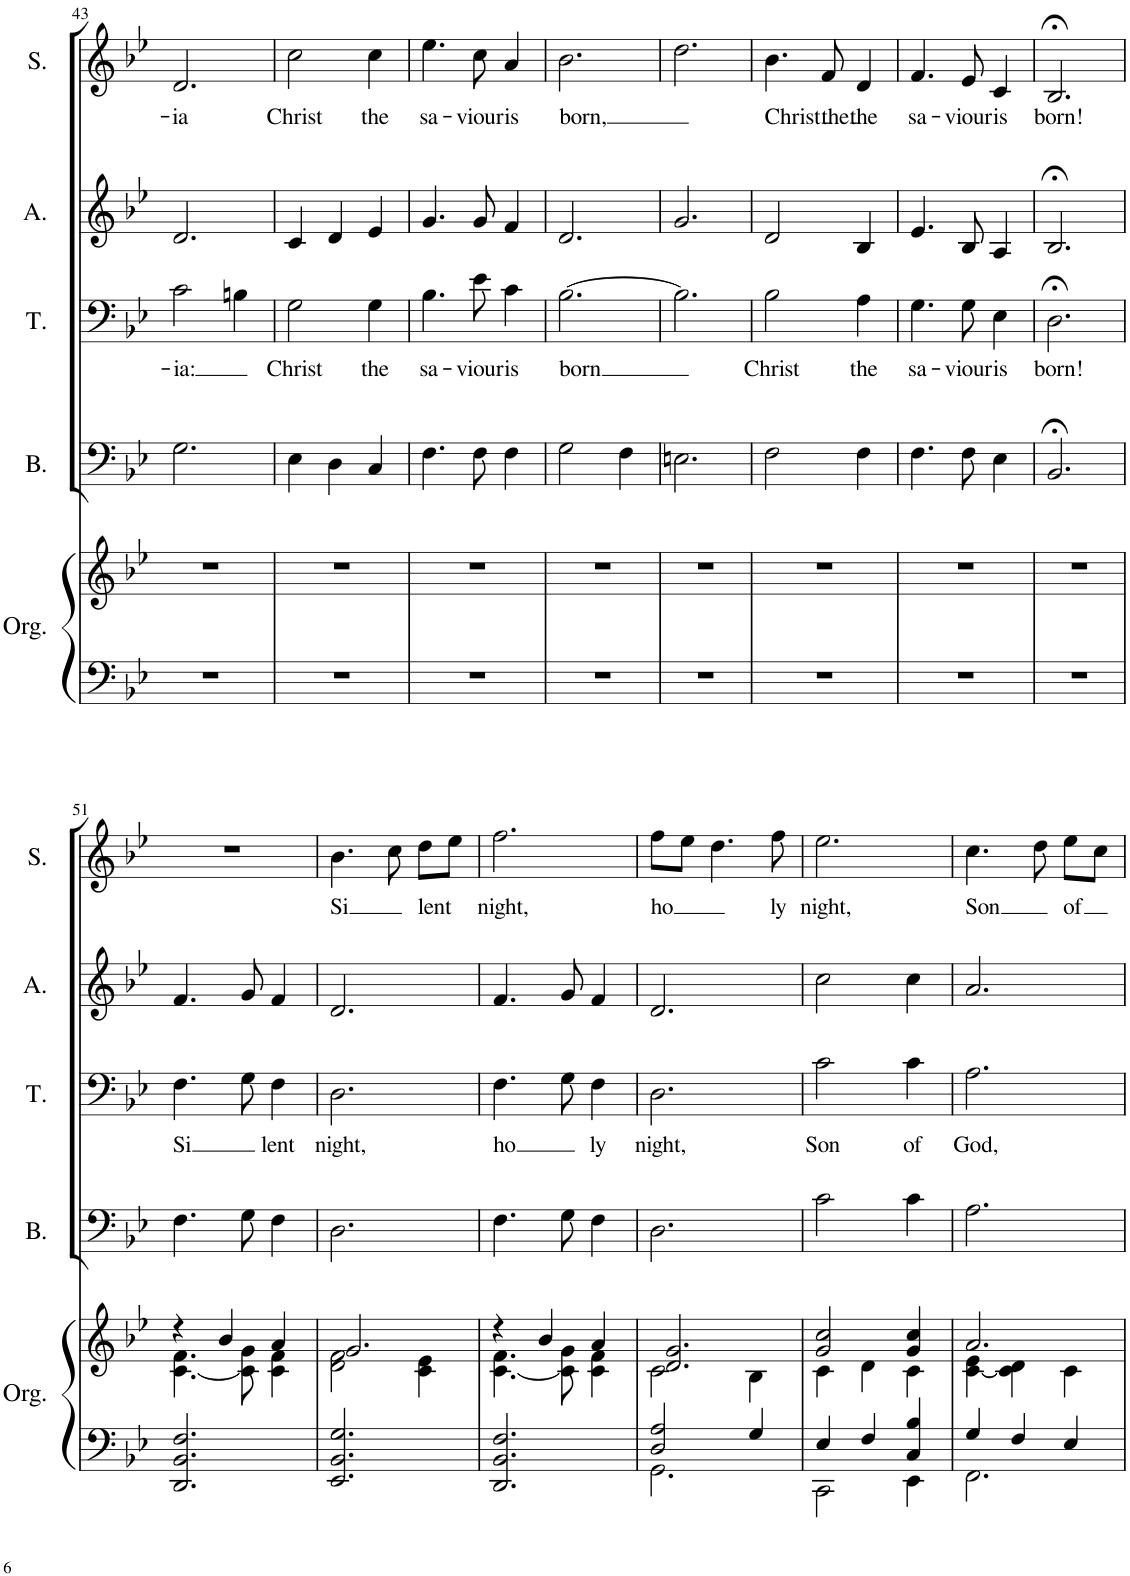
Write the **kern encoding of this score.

**kern	**kern	**kern	**kern	**text	**kern	**kern	**text
*part5	*part5	*part4	*part3	*part3	*part2	*part1	*part1
*staff6	*staff5	*staff4	*staff3	*staff3	*staff2	*staff1	*staff1
*I"Organ	*	*I"Bass	*I"Tenor	*	*I"Alto	*I"Soprano	*
*I'Org.	*	*I'B.	*I'T.	*	*I'A.	*I'S.	*
!!LO:PB:g=z
*clefF4	*clefG2	*clefF4	*clefF4	*	*clefG2	*clefG2	*
*k[b-e-]	*k[b-e-]	*k[b-e-]	*k[b-e-]	*	*k[b-e-]	*k[b-e-]	*
*M3/4	*M3/4	*M3/4	*M3/4	*	*M3/4	*M3/4	*
=43	=43	=43	=43	=43	=43	=43	=43
!	!	!	!	!LO:LY:b	!	!	!LO:LY:b
2.r	2.r	2.G\	2c\	-ia:	2.d/	2.d/	-ia
.	.	.	4Bn\	.	.	.	.
=44	=44	=44	=44	=44	=44	=44	=44
!	!	!	!	!LO:LY:b	!	!	!LO:LY:b
2.r	2.r	4E-\	2G\	Christ	4c/	2cc\	Christ
.	.	4D\	.	.	4d/	.	.
!	!	!	!	!LO:LY:b	!	!	!LO:LY:b
.	.	4C/	4G\	the	4e-/	4cc\	the
=45	=45	=45	=45	=45	=45	=45	=45
!	!	!	!	!LO:LY:b	!	!	!LO:LY:b
2.r	2.r	4.F\	4.B-\	sa-	4.g/	4.ee-\	sa-
!	!	!	!	!LO:LY:b	!	!	!LO:LY:b
.	.	8F\	8e-\	-viour	8g/	8cc\	-viour
!	!	!	!	!LO:LY:b	!	!	!LO:LY:b
.	.	4F\	4c\	is	4f/	4a/	is
=46	=46	=46	=46	=46	=46	=46	=46
!	!	!	!	!LO:LY:b	!	!	!LO:LY:b
2.r	2.r	2G\	[2.B-\	born	2.d/	2.b-\	born,
.	.	4F\	.	.	.	.	.
=47	=47	=47	=47	=47	=47	=47	=47
2.r	2.r	2.En\	2.B-\]	.	2.g/	2.dd\	.
=48	=48	=48	=48	=48	=48	=48	=48
!	!	!	!	!LO:LY:b	!	!	!LO:LY:b
2.r	2.r	2F\	2B-\	Christ	2d/	4.b-\	Christ
!	!	!	!	!	!	!	!LO:LY:b
.	.	.	.	.	.	8f/	the
!	!	!	!	!LO:LY:b	!	!	!LO:LY:b
.	.	4F\	4A\	the	4B-/	4d/	the
=49	=49	=49	=49	=49	=49	=49	=49
!	!	!	!	!LO:LY:b	!	!	!LO:LY:b
2.r	2.r	4.F\	4.G\	sa-	4.e-/	4.f/	sa-
!	!	!	!	!LO:LY:b	!	!	!LO:LY:b
.	.	8F\	8G\	-viour	8B-/	8e-/	-viour
!	!	!	!	!LO:LY:b	!	!	!LO:LY:b
.	.	4E-\	4E-\	is	4A/	4c/	is
=50	=50	=50	=50	=50	=50	=50	=50
!	!	!	!	!LO:LY:b	!	!	!LO:LY:b
2.r	2.r	2.BB-;</	2.D;<\	born!	2.B-;</	2.B-;</	born!
!!LO:LB:g=z
=51	=51	=51	=51	=51	=51	=51	=51
*	*^	*	*	*	*	*	*
!	!	!	!	!	!LO:LY:b	!	!	!
2.DD/ 2.BB-/ 2.F/	4r	[4.c\ 4.f\	4.F\	4.F\	Si	4.f/	2.r	.
.	4b-/	.	.	.	.	.	.	.
.	.	8c\] 8g\	8G\	8G\	.	8g/	.	.
!	!	!	!	!	!LO:LY:b	!	!	!
.	4a/	4c\ 4f\	4F\	4F\	lent	4f/	.	.
=52	=52	=52	=52	=52	=52	=52	=52	=52
!	!	!	!	!	!LO:LY:b	!	!	!LO:LY:b
2.EE-/ 2.BB-/ 2.G/	2.g/	2d\ 2f\	2.D\	2.D\	night,	2.d/	4.b-\	Si
.	.	.	.	.	.	.	8cc\	.
!	!	!	!	!	!	!	!	!LO:LY:b
.	.	4c\ 4e-\	.	.	.	.	8dd\L	lent
.	.	.	.	.	.	.	8ee-\J	.
=53	=53	=53	=53	=53	=53	=53	=53	=53
!	!	!	!	!	!LO:LY:b	!	!	!LO:LY:b
2.DD/ 2.BB-/ 2.F/	4r	[4.c\ 4.f\	4.F\	4.F\	ho	4.f/	2.ff\	night,
.	4b-/	.	.	.	.	.	.	.
.	.	8c\] 8g\	8G\	8G\	.	8g/	.	.
!	!	!	!	!	!LO:LY:b	!	!	!
.	4a/	4c\ 4f\	4F\	4F\	ly	4f/	.	.
=54	=54	=54	=54	=54	=54	=54	=54	=54
*^	*	*	*	*	*	*	*	*
!	!	!	!	!	!	!LO:LY:b	!	!	!LO:LY:b
2D/ 2A/	2.GG\	2.d/ 2.g/	2c\	2.D\	2.D\	night,	2.d/	8ff\L	ho
.	.	.	.	.	.	.	.	8ee-\J	.
.	.	.	.	.	.	.	.	4.dd\	.
4G/	.	.	4B-\	.	.	.	.	.	.
!	!	!	!	!	!	!	!	!	!LO:LY:b
.	.	.	.	.	.	.	.	8ff\	ly
=55	=55	=55	=55	=55	=55	=55	=55	=55	=55
!	!	!	!	!	!	!LO:LY:b	!	!	!LO:LY:b
4E-/	2CC\	2g/ 2cc/	4c\	2c\	2c\	Son	2cc\	2.ee-\	night,
4F/	.	.	4d\	.	.	.	.	.	.
!	!	!	!	!	!	!LO:LY:b	!	!	!
4C/ 4B-/	4EE-\	4g/ 4cc/	4c\	4c\	4c\	of	4cc\	.	.
=56	=56	=56	=56	=56	=56	=56	=56	=56	=56
!	!	!	!	!	!	!LO:LY:b	!	!	!LO:LY:b
4G/	2.FF\	2.a/	[4c\ 4e-\	2.A\	2.A\	God,	2.a/	4.cc\	Son
4F/	.	.	4c\] 4d\	.	.	.	.	.	.
.	.	.	.	.	.	.	.	8dd\	.
!	!	!	!	!	!	!	!	!	!LO:LY:b
4E-/	.	.	4c\	.	.	.	.	8ee-\L	of
.	.	.	.	.	.	.	.	8cc\J	.
*v	*v	*	*	*	*	*	*	*	*
*	*v	*v	*	*	*	*	*	*
=	=	=	=	=	=	=	=
*-	*-	*-	*-	*-	*-	*-	*-
